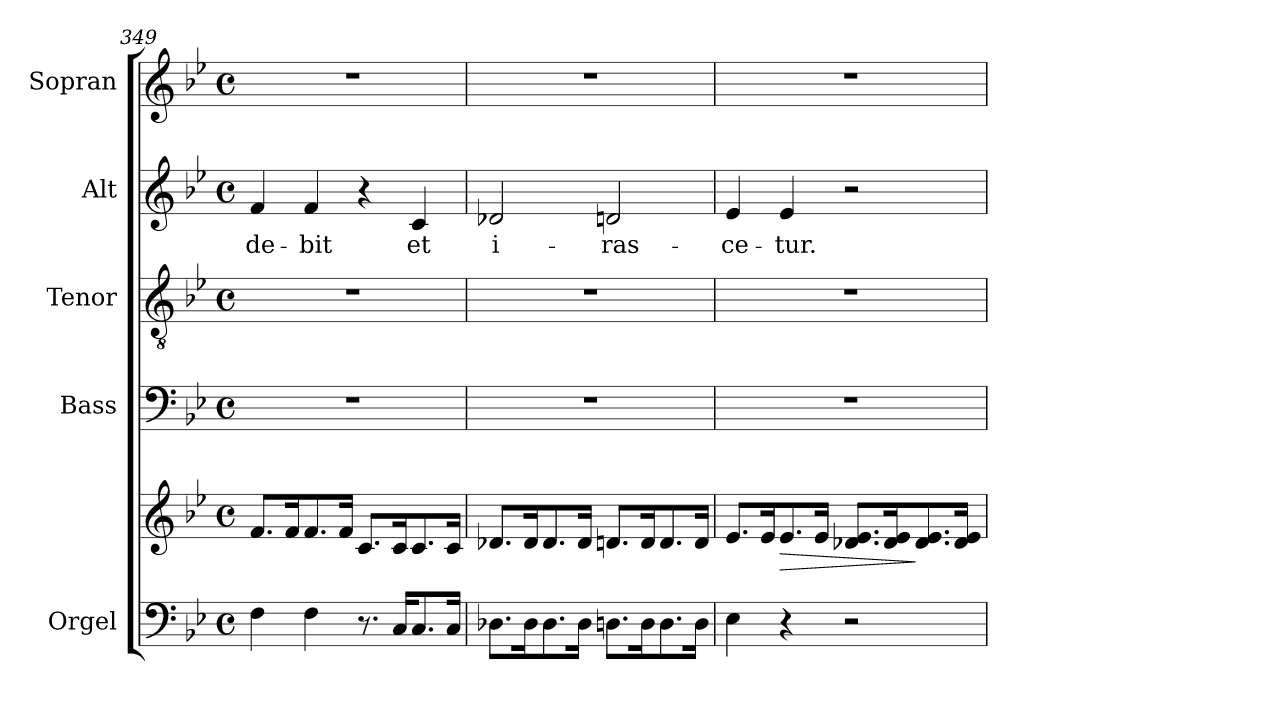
**kern	**kern	**dynam	**kern	**kern	**kern	**text	**kern
*part5	*part5	*part5	*part4	*part3	*part2	*part2	*part1
*staff6	*staff5	*staff5/6	*staff4	*staff3	*staff2	*staff2	*staff1
*I"Orgel	*	*	*I"Bass	*I"Tenor	*I"Alt	*	*I"Sopran
*I'Org.	*	*	*I'B.	*I'T.	*I'A.	*	*I'S.
*clefF4	*clefG2	*	*clefF4	*clefGv2	*clefG2	*	*clefG2
*k[b-e-]	*k[b-e-]	*	*k[b-e-]	*k[b-e-]	*k[b-e-]	*	*k[b-e-]
*B-:	*B-:	*	*B-:	*B-:	*B-:	*	*B-:
*M4/4	*M4/4	*	*M4/4	*M4/4	*M4/4	*	*M4/4
*met(c)	*met(c)	*	*met(c)	*met(c)	*met(c)	*	*met(c)
=349	=349	=349	=349	=349	=349	=349	=349
!	!	!	!	!	!	!LO:LY:b	!
4F\	8.f/L	.	1r	1r	4f/	-de-	1r
.	16f/k	.	.	.	.	.	.
!	!	!	!	!	!	!LO:LY:b	!
4F\	8.f/	.	.	.	4f/	-bit	.
.	16f/Jk	.	.	.	.	.	.
8.r	8.c/L	.	.	.	4r	.	.
16C/KL	16c/k	.	.	.	.	.	.
!	!	!	!	!	!	!LO:LY:b	!
8.C/	8.c/	.	.	.	4c/	et	.
16C/Jk	16c/Jk	.	.	.	.	.	.
=350	=350	=350	=350	=350	=350	=350	=350
!	!	!	!	!	!	!LO:LY:b	!
8.D-X\L	8.d-X/L	.	1r	1r	2d-X/	i-	1r
16D-\k	16d-/k	.	.	.	.	.	.
8.D-\	8.d-/	.	.	.	.	.	.
16D-\Jk	16d-/Jk	.	.	.	.	.	.
!	!	!	!	!	!	!LO:LY:b	!
8.Dn\L	8.dn/L	.	.	.	2dn/	-ras-	.
16D\k	16d/k	.	.	.	.	.	.
8.D\	8.d/	.	.	.	.	.	.
16D\Jk	16d/Jk	.	.	.	.	.	.
!!LO:LB:g=z
=351	=351	=351	=351	=351	=351	=351	=351
!	!	!	!	!	!	!LO:LY:b	!
4E-\	8.e-/L	.	1r	1r	4e-/	-ce-	1r
.	16e-/k	.	.	.	.	.	.
!	!	!LO:HP:b	!	!	!	!LO:LY:b	!
4r	8.e-/	>	.	.	4e-/	-tur.	.
.	16e-/Jk	.	.	.	.	.	.
2r	8.d-X/ 8.e-/L	.	.	.	2r	.	.
.	16d-/ 16e-/k	.	.	.	.	.	.
.	8.d-/ 8.e-/	]	.	.	.	.	.
.	16d-/ 16e-/Jk	.	.	.	.	.	.
=	=	=	=	=	=	=	=
*-	*-	*-	*-	*-	*-	*-	*-
